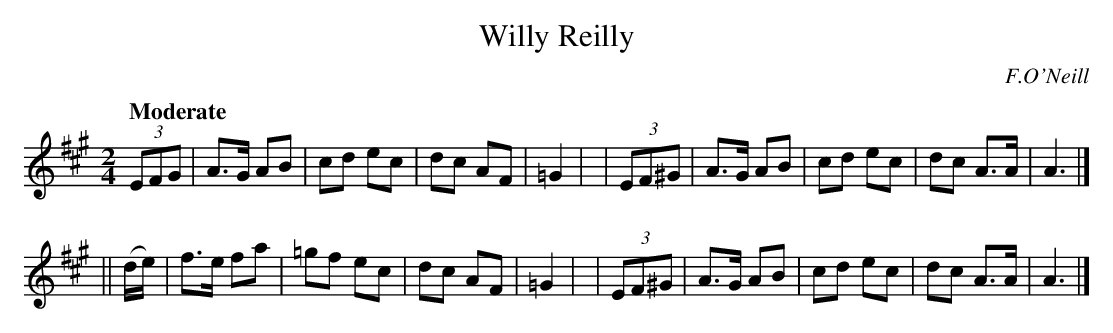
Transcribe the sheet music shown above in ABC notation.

X:1
T: Willy Reilly
O: F.O'Neill
Q: "Moderate"
M: 2/4
L: 1/8
K: A
    (3EFG | A>G AB | cd ec | dc AF | =G2 |\
|  (3EF^G | A>G AB | cd ec | dc A>A | A3 |]
|| (d/e/) | f>e fa | =gf ec | dc AF | =G2 |\
|  (3EF^G | A>G AB | cd ec | dc A>A | A3 |]
